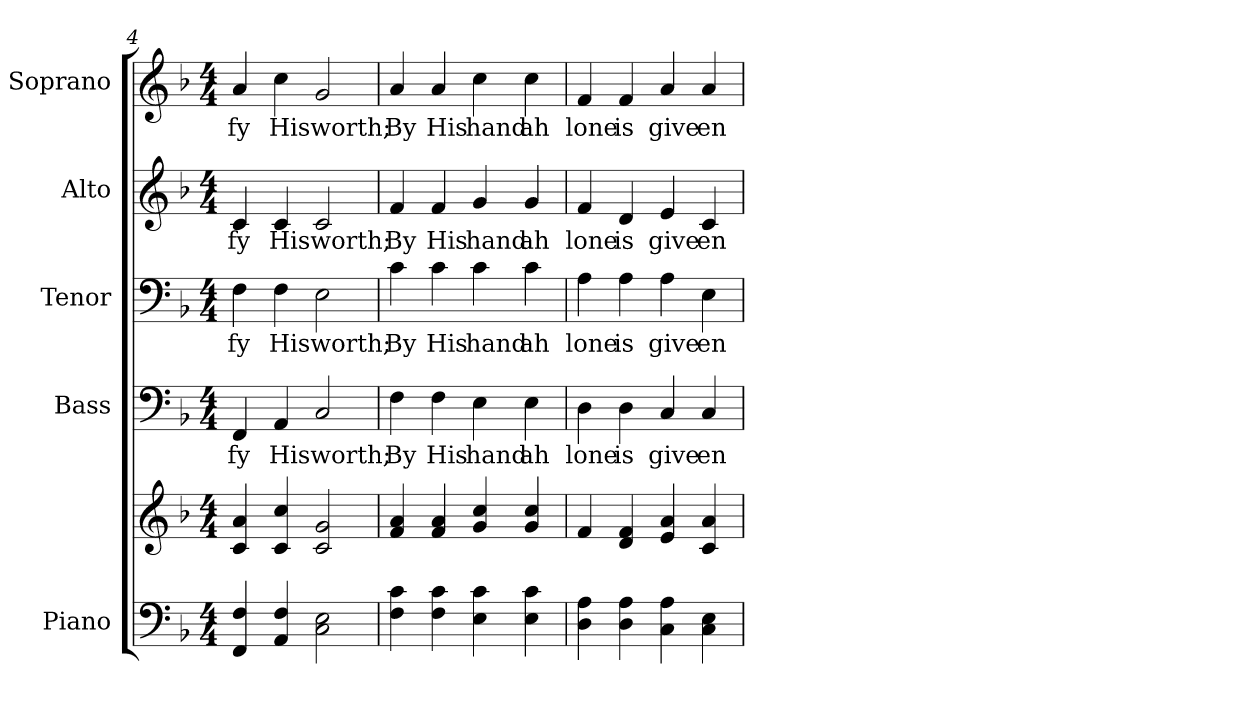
**kern	**kern	**kern	**text	**kern	**text	**kern	**text	**kern	**text
*part5	*part5	*part4	*part4	*part3	*part3	*part2	*part2	*part1	*part1
*staff6	*staff5	*staff4	*staff4	*staff3	*staff3	*staff2	*staff2	*staff1	*staff1
*I"Piano	*	*I"Bass	*	*I"Tenor	*	*I"Alto	*	*I"Soprano	*
*I'Pno.	*	*I'B.	*	*I'T.	*	*I'A.	*	*I'S.	*
*clefF4	*clefG2	*clefF4	*	*clefF4	*	*clefG2	*	*clefG2	*
*k[b-]	*k[b-]	*k[b-]	*	*k[b-]	*	*k[b-]	*	*k[b-]	*
*F:	*F:	*F:	*	*F:	*	*F:	*	*F:	*
*M4/4	*M4/4	*M4/4	*	*M4/4	*	*M4/4	*	*M4/4	*
=4	=4	=4	=4	=4	=4	=4	=4	=4	=4
!	!	!	!LO:LY:b:color=#000000	!	!	!	!	!	!
!	!	!	!	!	!LO:LY:b:color=#000000	!	!	!	!
!	!	!	!	!	!	!	!LO:LY:b:color=#000000	!	!
!	!	!	!	!	!	!	!	!	!LO:LY:b:color=#000000
4FFi/ 4Fi	4ci/ 4ai	4FFi/	-fy	4Fi\	-fy	4ci/	-fy	4ai/	-fy
!	!	!	!LO:LY:b:color=#000000	!	!	!	!	!	!
!	!	!	!	!	!LO:LY:b:color=#000000	!	!	!	!
!	!	!	!	!	!	!	!LO:LY:b:color=#000000	!	!
!	!	!	!	!	!	!	!	!	!LO:LY:b:color=#000000
4AAi/ 4Fi	4ci/ 4cci	4AAi/	His	4Fi\	His	4ci/	His	4cci\	His
!	!	!	!LO:LY:b:color=#000000	!	!	!	!	!	!
!	!	!	!	!	!LO:LY:b:color=#000000	!	!	!	!
!	!	!	!	!	!	!	!LO:LY:b:color=#000000	!	!
!	!	!	!	!	!	!	!	!	!LO:LY:b:color=#000000
2Ci\ 2Ei	2ci/ 2gi	2Ci/	worth;	2Ei\	worth;	2ci/	worth;	2gi/	worth;
!!LO:PB:g=z
=5	=5	=5	=5	=5	=5	=5	=5	=5	=5
!	!	!	!LO:LY:b:color=#000000	!	!	!	!	!	!
!	!	!	!	!	!LO:LY:b:color=#000000	!	!	!	!
!	!	!	!	!	!	!	!LO:LY:b:color=#000000	!	!
!	!	!	!	!	!	!	!	!	!LO:LY:b:color=#000000
4Fi\ 4ci	4fi/ 4ai	4Fi\	By	4ci\	By	4fi/	By	4ai/	By
!	!	!	!LO:LY:b:color=#000000	!	!	!	!	!	!
!	!	!	!	!	!LO:LY:b:color=#000000	!	!	!	!
!	!	!	!	!	!	!	!LO:LY:b:color=#000000	!	!
!	!	!	!	!	!	!	!	!	!LO:LY:b:color=#000000
4Fi\ 4ci	4fi/ 4ai	4Fi\	His	4ci\	His	4fi/	His	4ai/	His
!	!	!	!LO:LY:b:color=#000000	!	!	!	!	!	!
!	!	!	!	!	!LO:LY:b:color=#000000	!	!	!	!
!	!	!	!	!	!	!	!LO:LY:b:color=#000000	!	!
!	!	!	!	!	!	!	!	!	!LO:LY:b:color=#000000
4Ei\ 4ci	4gi/ 4cci	4Ei\	hand	4ci\	hand	4gi/	hand	4cci\	hand
!	!	!	!LO:LY:b:color=#000000	!	!	!	!	!	!
!	!	!	!	!	!LO:LY:b:color=#000000	!	!	!	!
!	!	!	!	!	!	!	!LO:LY:b:color=#000000	!	!
!	!	!	!	!	!	!	!	!	!LO:LY:b:color=#000000
4Ei\ 4ci	4gi/ 4cci	4Ei\	ah	4ci\	ah	4gi/	ah	4cci\	ah
=6	=6	=6	=6	=6	=6	=6	=6	=6	=6
!	!	!	!LO:LY:b:color=#000000	!	!	!	!	!	!
!	!	!	!	!	!LO:LY:b:color=#000000	!	!	!	!
!	!	!	!	!	!	!	!LO:LY:b:color=#000000	!	!
!	!	!	!	!	!	!	!	!	!LO:LY:b:color=#000000
4Di\ 4Ai	4fi/	4Di\	lone	4Ai\	lone	4fi/	lone	4fi/	lone
!	!	!	!LO:LY:b:color=#000000	!	!	!	!	!	!
!	!	!	!	!	!LO:LY:b:color=#000000	!	!	!	!
!	!	!	!	!	!	!	!LO:LY:b:color=#000000	!	!
!	!	!	!	!	!	!	!	!	!LO:LY:b:color=#000000
4Di\ 4Ai	4di/ 4fi	4Di\	is	4Ai\	is	4di/	is	4fi/	is
!	!	!	!LO:LY:b:color=#000000	!	!	!	!	!	!
!	!	!	!	!	!LO:LY:b:color=#000000	!	!	!	!
!	!	!	!	!	!	!	!LO:LY:b:color=#000000	!	!
!	!	!	!	!	!	!	!	!	!LO:LY:b:color=#000000
4Ci\ 4Ai	4ei/ 4ai	4Ci/	give	4Ai\	give	4ei/	give	4ai/	give
!	!	!	!LO:LY:b:color=#000000	!	!	!	!	!	!
!	!	!	!	!	!LO:LY:b:color=#000000	!	!	!	!
!	!	!	!	!	!	!	!LO:LY:b:color=#000000	!	!
!	!	!	!	!	!	!	!	!	!LO:LY:b:color=#000000
4Ci\ 4Ei	4ci/ 4ai	4Ci/	en	4Ei\	en	4ci/	en	4ai/	en
=	=	=	=	=	=	=	=	=	=
*-	*-	*-	*-	*-	*-	*-	*-	*-	*-
